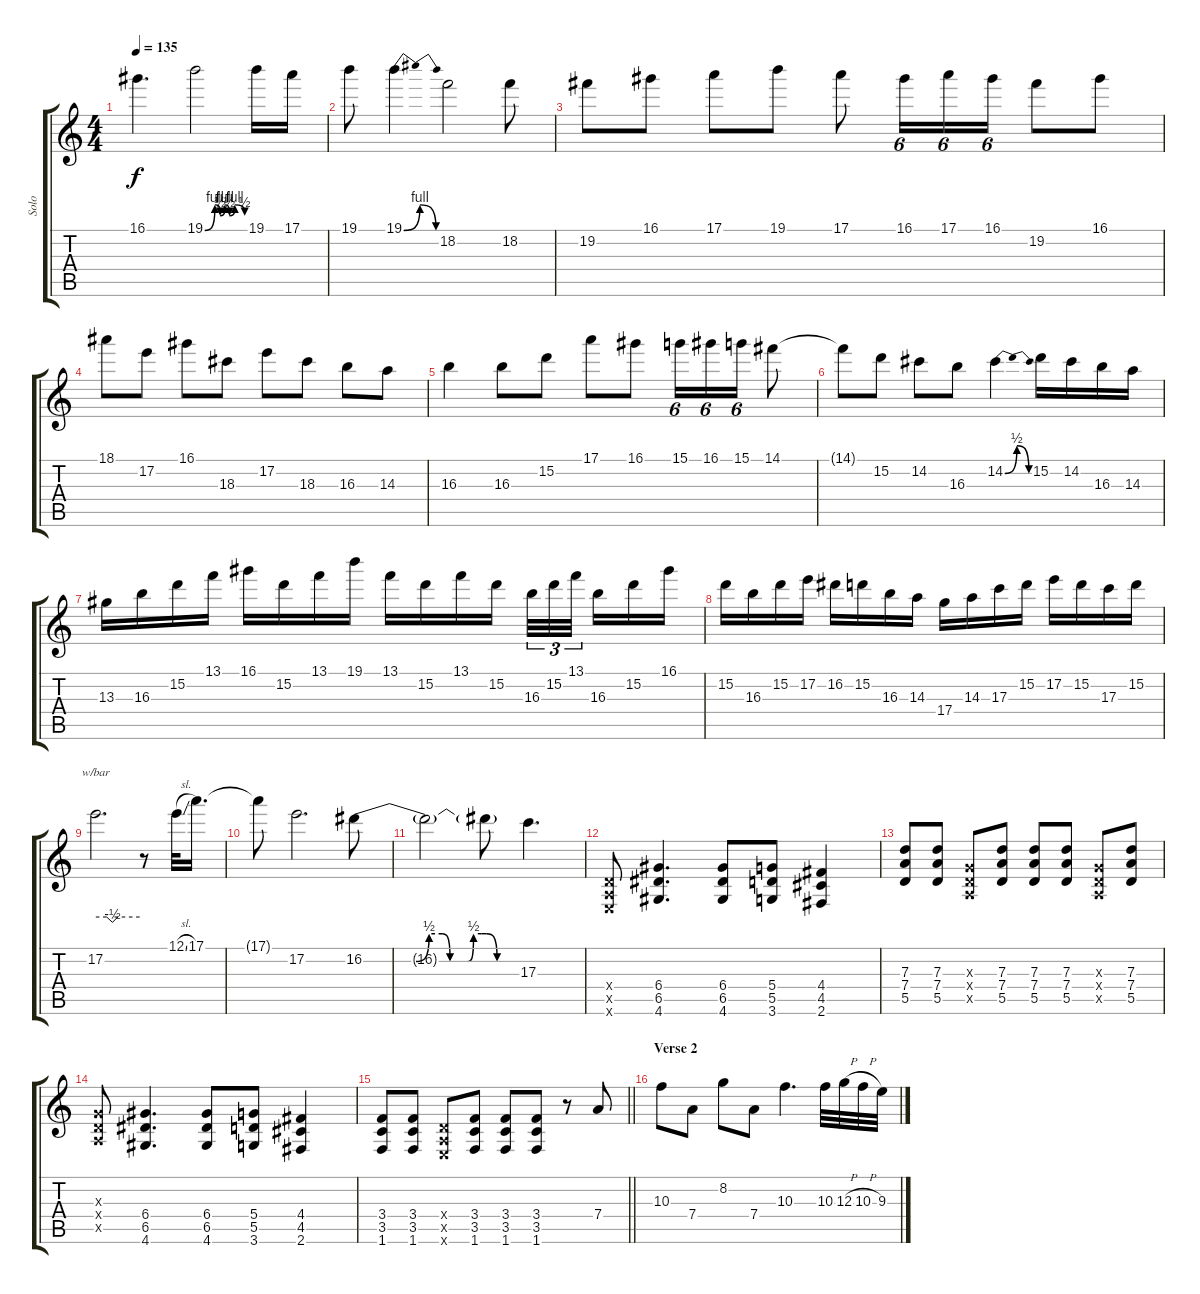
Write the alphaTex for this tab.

\track ("Solo" "Solo") {instrument distortionguitar}
\staff {score tabs}
\tuning (E4 B3 G3 D3 A2 E2) {hide}
\ts (4 4)
\tempo 135
\clef g2
\ks c
16.1{t}.4{d dy f} 19.1{be (custom 0 0 15 4 23 2 30 4 37 2 45 4 60 2)}.2 19.1.16 17.1.16 |
19.1.8 19.1{be (bendrelease 0 0 15 4 41 4 60 0)}.4 18.2.2 18.2.8 |
19.2.8 16.1.8 17.1.8 19.1.8 17.1.8 16.1.16{tu (6 4)} 17.1.16{tu (6 4)} 16.1.16{tu (6 4)} 19.2.8 16.1.8 |
18.1.8 17.2.8 16.1.8 18.3.8 17.2.8 18.3.8 16.3.8 14.3.8 |
16.3.4 16.3.8 15.2.8 17.1.8 16.1.8 15.1.16{tu (6 4)} 16.1.16{tu (6 4)} 15.1.16{tu (6 4)} 14.1.8 |
14.1{t}.8 15.2.8 14.2.8 16.3.8 14.2{be (bendrelease 0 0 15 2 21 2 60 0)}.4 15.2.16 14.2.16 16.3.16 14.3.16 |
13.3.16 16.3.16 15.2.16 13.1.16 16.1.16 15.2.16 13.1.16 19.1.16 13.1.16 15.2.16 13.1.16 15.2.16 16.3.32{tu (3 2)} 15.2.32{tu (3 2)} 13.1.32{tu (3 2) beam splitsecondary} 16.3.16 15.2.16 16.1.16 |
15.2.16 16.3.16 15.2.16 17.2.16 16.2.16 15.2.16 16.3.16 14.3.16 17.4.16 14.3.16 17.3.16 15.2.16 17.2.16 15.2.16 17.3.16 15.2.16 |
17.2.2{d tbe (custom default 0 0 15 0 23 -2 30 0 60 0)} r.8 12.1{sl}.32 17.1.16{d} |
17.1{t}.8 17.2.2{d} 16.2{be (custom 0 0 15 0 20 0 25 2 30 2 33 0 35 0 37 0 40 0 42 2 45 2 47 2 51 0 60 0)}.8 |
16.2{t}.2 16.2{t}.8 17.3.4{d} |
(0.4{x} 0.5{x} 0.6{x}).8 (6.4 6.5 4.6).4{d} (6.4 6.5 4.6).8 (5.4 5.5 3.6).8 (4.4 4.5 2.6).4 |
(7.3 7.4 5.5).8 (7.3 7.4 5.5).8 (0.3{x} 0.4{x} 0.5{x}).8 (7.3 7.4 5.5).8 (7.3 7.4 5.5).8 (7.3 7.4 5.5).8 (0.3{x} 0.4{x} 0.5{x}).8 (7.3 7.4 5.5).8 |
(0.3{x} 0.4{x} 0.5{x}).8 (6.4 6.5 4.6).4{d} (6.4 6.5 4.6).8 (5.4 5.5 3.6).8 (4.4 4.5 2.6).4 |
\barLineRight lightlight
(3.4 3.5 1.6).8 (3.4 3.5 1.6).8 (0.4{x} 0.5{x} 0.6{x}).8 (3.4 3.5 1.6).8 (3.4 3.5 1.6).8 (3.4 3.5 1.6).8 r.8 7.4.8 |
\section ("" "Verse 2")
10.3.8 7.4.8 8.2.8 7.4.8 10.3.4{d} 10.3.32 12.3{h}.32 10.3{h}.32 9.3.32
